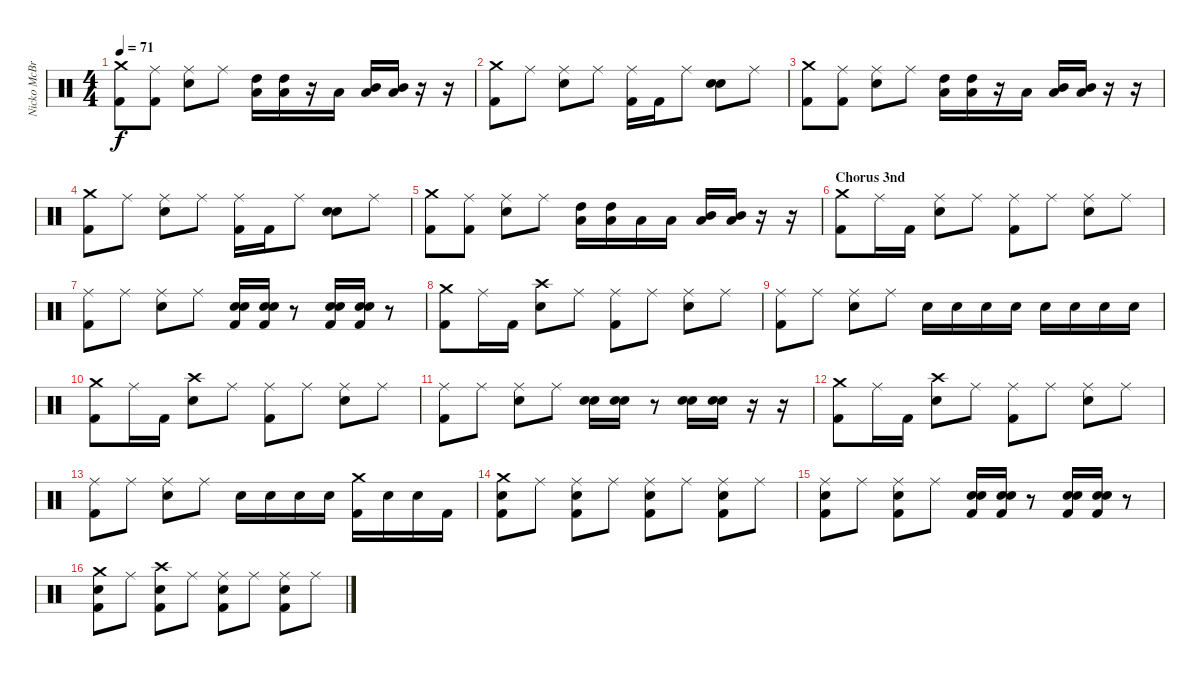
\track ("Nicko McBrain" "Nicko McBr") {instrument percussion}
\staff {score}
\articulation defaults
\ts (4 4)
\tempo 71
\clef neutral
\ks c
("Crash medium (hit)" "Kick (hit) 2").8{dy f} ("Ride (middle)" "Kick (hit) 2").8 ("Ride (middle)" "Snare (hit) 2").8 "Ride (middle)".8 ("High Tom (hit)" "Low Tom (hit)").16 ("High Tom (hit)" "Low Tom (hit)").16 r.16 "Low Tom (hit)".16 ("Mid Tom (hit)" "Low Tom (hit)").16 ("Mid Tom (hit)" "Low Tom (hit)").16 r.16 r.16 |
("Crash medium (hit)" "Kick (hit) 2").8 "Ride (middle)".8 ("Ride (middle)" "Snare (hit) 2").8 "Ride (middle)".8 ("Ride (middle)" "Kick (hit) 2").16 "Kick (hit) 2".16 "Ride (middle)".8 ("Snare (hit) 2" "Snare (hit) 2").8{bd 60} "Ride (middle)".8 |
("Crash medium (hit)" "Kick (hit) 2").8 ("Ride (middle)" "Kick (hit) 2").8 ("Ride (middle)" "Snare (hit) 2").8 "Ride (middle)".8 ("High Tom (hit)" "Low Tom (hit)").16 ("High Tom (hit)" "Low Tom (hit)").16 r.16 "Low Tom (hit)".16 ("Mid Tom (hit)" "Low Tom (hit)").16 ("Mid Tom (hit)" "Low Tom (hit)").16 r.16 r.16 |
("Crash medium (hit)" "Kick (hit) 2").8 "Ride (middle)".8 ("Ride (middle)" "Snare (hit) 2").8 "Ride (middle)".8 ("Ride (middle)" "Kick (hit) 2").16 "Kick (hit) 2".16 "Ride (middle)".8 ("Snare (hit) 2" "Snare (hit) 2").8{bd 60} "Ride (middle)".8 |
("Crash medium (hit)" "Kick (hit) 2").8 ("Ride (middle)" "Kick (hit) 2").8 ("Ride (middle)" "Snare (hit) 2").8 "Ride (middle)".8 ("High Tom (hit)" "Low Tom (hit)").16 ("High Tom (hit)" "Low Tom (hit)").16 "Low Tom (hit)".16 "Low Tom (hit)".16 ("Mid Tom (hit)" "Low Tom (hit)").16 ("Mid Tom (hit)" "Low Tom (hit)").16 r.16 r.16 |
\section ("" "Chorus 3nd")
("Crash medium (hit)" "Kick (hit) 2").8 "Ride (middle)".16 "Kick (hit) 2".16 ("Ride (middle)" "Snare (hit) 2").8 "Ride (middle)".8 ("Ride (middle)" "Kick (hit) 2").8 "Ride (middle)".8 ("Ride (middle)" "Snare (hit) 2").8 "Ride (middle)".8 |
("Ride (middle)" "Kick (hit) 2").8 "Ride (middle)".8 ("Ride (middle)" "Snare (hit) 2").8 "Ride (middle)".8 ("Snare (hit) 2" "Snare (hit) 2" "Kick (hit) 2").16{bd 30} ("Snare (hit) 2" "Snare (hit) 2" "Kick (hit) 2").16{bd 30} r.8 ("Snare (hit) 2" "Snare (hit) 2" "Kick (hit) 2").16{bd 30} ("Snare (hit) 2" "Snare (hit) 2" "Kick (hit) 2").16{bd 30} r.8 |
("Crash medium (hit)" "Kick (hit) 2").8 "Ride (middle)".16 "Kick (hit) 2".16 ("Crash high (hit)" "Snare (hit) 2").8 "Ride (middle)".8 ("Ride (middle)" "Kick (hit) 2").8 "Ride (middle)".8 ("Ride (middle)" "Snare (hit) 2").8 "Ride (middle)".8 |
("Ride (middle)" "Kick (hit) 2").8 "Ride (middle)".8 ("Ride (middle)" "Snare (hit) 2").8 "Ride (middle)".8 "Snare (hit) 2".16 "Snare (hit) 2".16 "Snare (hit) 2".16 "Snare (hit) 2".16 "Snare (hit) 2".16 "Snare (hit) 2".16 "Snare (hit) 2".16 "Snare (hit) 2".16 |
("Crash medium (hit)" "Kick (hit) 2").8 "Ride (middle)".16 "Kick (hit) 2".16 ("Crash high (hit)" "Snare (hit) 2").8 "Ride (middle)".8 ("Ride (middle)" "Kick (hit) 2").8 "Ride (middle)".8 ("Ride (middle)" "Snare (hit) 2").8 "Ride (middle)".8 |
("Ride (middle)" "Kick (hit) 2").8 "Ride (middle)".8 ("Ride (middle)" "Snare (hit) 2").8 "Ride (middle)".8 ("Snare (hit) 2" "Snare (hit) 2").16{bd 120} ("Snare (hit) 2" "Snare (hit) 2").16{bd 120} r.8 ("Snare (hit) 2" "Snare (hit) 2").16{bd 120} ("Snare (hit) 2" "Snare (hit) 2").16{bd 120} r.16 r.16 |
("Crash medium (hit)" "Kick (hit) 2").8 "Ride (middle)".16 "Kick (hit) 2".16 ("Crash high (hit)" "Snare (hit) 2").8 "Ride (middle)".8 ("Ride (middle)" "Kick (hit) 2").8 "Ride (middle)".8 ("Ride (middle)" "Snare (hit) 2").8 "Ride (middle)".8 |
("Ride (middle)" "Kick (hit) 2").8 "Ride (middle)".8 ("Ride (middle)" "Snare (hit) 2").8 "Ride (middle)".8 "Snare (hit) 2".16 "Snare (hit) 2".16 "Snare (hit) 2".16 "Snare (hit) 2".16 ("Crash medium (hit)" "Kick (hit) 2").16 "Snare (hit) 2".16 "Snare (hit) 2".16 "Kick (hit) 2".16 |
("Crash medium (hit)" "Kick (hit) 2" "Snare (hit) 2").8 "Ride (middle)".8 ("Ride (middle)" "Snare (hit) 2" "Kick (hit) 2").8{bd 60} "Ride (middle)".8 ("Ride (middle)" "Snare (hit) 2" "Kick (hit) 2").8{bd 60} "Ride (middle)".8 ("Ride (middle)" "Snare (hit) 2" "Kick (hit) 2").8{bd 60} "Ride (middle)".8 |
("Ride (middle)" "Snare (hit) 2" "Kick (hit) 2").8{bd 60} "Ride (middle)".8 ("Ride (middle)" "Snare (hit) 2" "Kick (hit) 2").8{bd 60} "Ride (middle)".8 ("Snare (hit) 2" "Snare (hit) 2" "Kick (hit) 2").16{bd 30} ("Snare (hit) 2" "Snare (hit) 2" "Kick (hit) 2").16{bd 30} r.8 ("Snare (hit) 2" "Snare (hit) 2" "Kick (hit) 2").16{bd 30} ("Snare (hit) 2" "Snare (hit) 2" "Kick (hit) 2").16{bd 30} r.8 |
("Crash medium (hit)" "Snare (hit) 2" "Kick (hit) 2").8{bd 60} "Ride (middle)".8 ("Crash high (hit)" "Snare (hit) 2" "Kick (hit) 2").8{bd 60} "Ride (middle)".8 ("Ride (middle)" "Snare (hit) 2" "Kick (hit) 2").8{bd 60} "Ride (middle)".8 ("Ride (middle)" "Snare (hit) 2" "Kick (hit) 2").8{bd 60} "Ride (middle)".8
